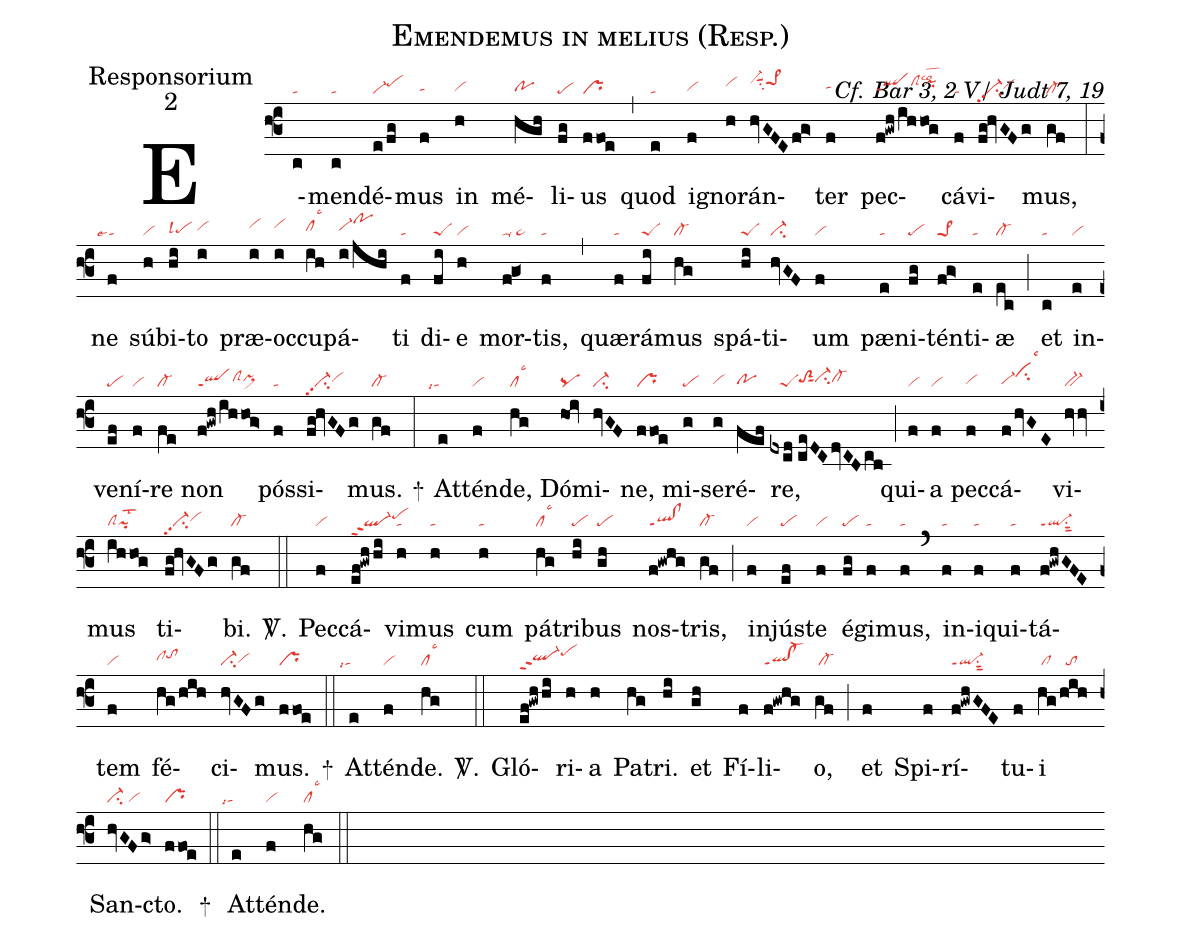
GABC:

name:Emendemus in melius (Resp.);
office-part:Responsorium;
mode:2;
commentary:Cf. Bar 3, 2 V/ Judt 7, 19;
nabc-lines:1;
%%
(f3)
E(c|ta)men(c|ta)dé(e/fg|vi-pehi)mus(f|tahg) in(h|vihg) mé(hgh|pohg)li(fg|pe)us(ffoe|pr) (,)
quod(e|ta) i(f|vihg)gno(h|vihi)rán(hvGFEfg>|vi-hjsuu1su2pe>1hj)ter(f|tahh) pec(f!gwh/ihhog|qlhgppt1clShipihilsco2)cá(f|ta)vi(fg!hvGFg|vi-pp2su2vihh)mus,(gf|cl-) (:)
ne(f|```talse4) súb(h|vi)i(hi|pehglsl4)to(i|vihh) præ(i|vihi)oc(i|vihi)cu(ih|clhhlsc3)pá(i/jhi|vi-hhpohk)ti(f|ta) di(fi|peS)e(h|vi) mor(fg<|ta-/ta>)tis,(f|ta) (,)
quæ(f|ta)rá(fi|peS)mus(hg|cl-) spá(hi|peS)ti(hvGF|ci-)um(f|vi) pæ(e|ta)ni(fg|pe)tén(fg>|pe>1)ti(e|ta)æ(ec|cl-) (;)
et(c|ta) in(e|vi)ve(ef|pe)ní(f|vi)re(fe|cl-) non(f!gwh/ihhog>|qlppt1clShhpi>hh) pós(f|ta)si(fg!hvGFg|vi-pp2su2vihh)mus.(gf|cl-) +(:)
At(e|```talsi7)tén(f|vi)de,(hg|cllsc3) Dó(hOi|pq)mi(hvGF|ci-)ne,(ffoe|pr) mi(g|pe)se(g|vihg)ré(fef|pohg)re,(dxcd//ceDCdvCBcb|///peStoS2hhsut1ci-hhcl-hh) (;)
qui(f|vi)a(f|vi) pec(f|vihg)cá(f/hvGE|vi-hgcihjlsc3)vi(hvhv|bv-)mus(ihhog|clSpilst2) ti(fg!hvGFg|vi-pp2su2vihh)bi.(gf|cl-) <sp>V/</sp>.(::)
Pec(f|vi)cá(ef!gwhhi|ql-ppt2pehi)vi(h|ta)mus(h|ta) cum(h|ta) pá(hg|cllsc3)tri(hi|pe)bus(gh|pe) nos(f!gwhg|ql!clppt1)tris,(gf|cl-) (;)
in(f|vi)jús(ef|pe)te(f|vi) é(fg|pe)gi(f|ta)mus,(f|ta) (`)
in(f|ta)i(f|ta)qui(f|ta)tá(f!gwhGFE|ql-ppt1su1sut2)tem(f|vi) fé(hg/hih|clhhtohi)ci(hvGFg|ci-vihg)mus.(ffoe|pr) +(::)
At(e|```talsi7)tén(f|vi)de.(hg|cllsc3) <sp>V/</sp>.(::)
Gló(ef!gwh/hi|ql-hhppt2pehj)ri(h)a(h) Pa(hg)tri.(hi) et(gh) Fí(f)li(f!gwhg|ql!cl-ppt1)o,(gf|/cl-) (;)
et(f) Spi(f)rí(f!gwhGFE|ql-ppt1su1sut2)tu(f)i(hg|/cl|/hih|//to) San(hvGFg>|ci-/vi)cto.(ffoe|pr) +(::)
At(e|```talsi7)tén(f|vi)de.(hg|cllsc3) (::)
